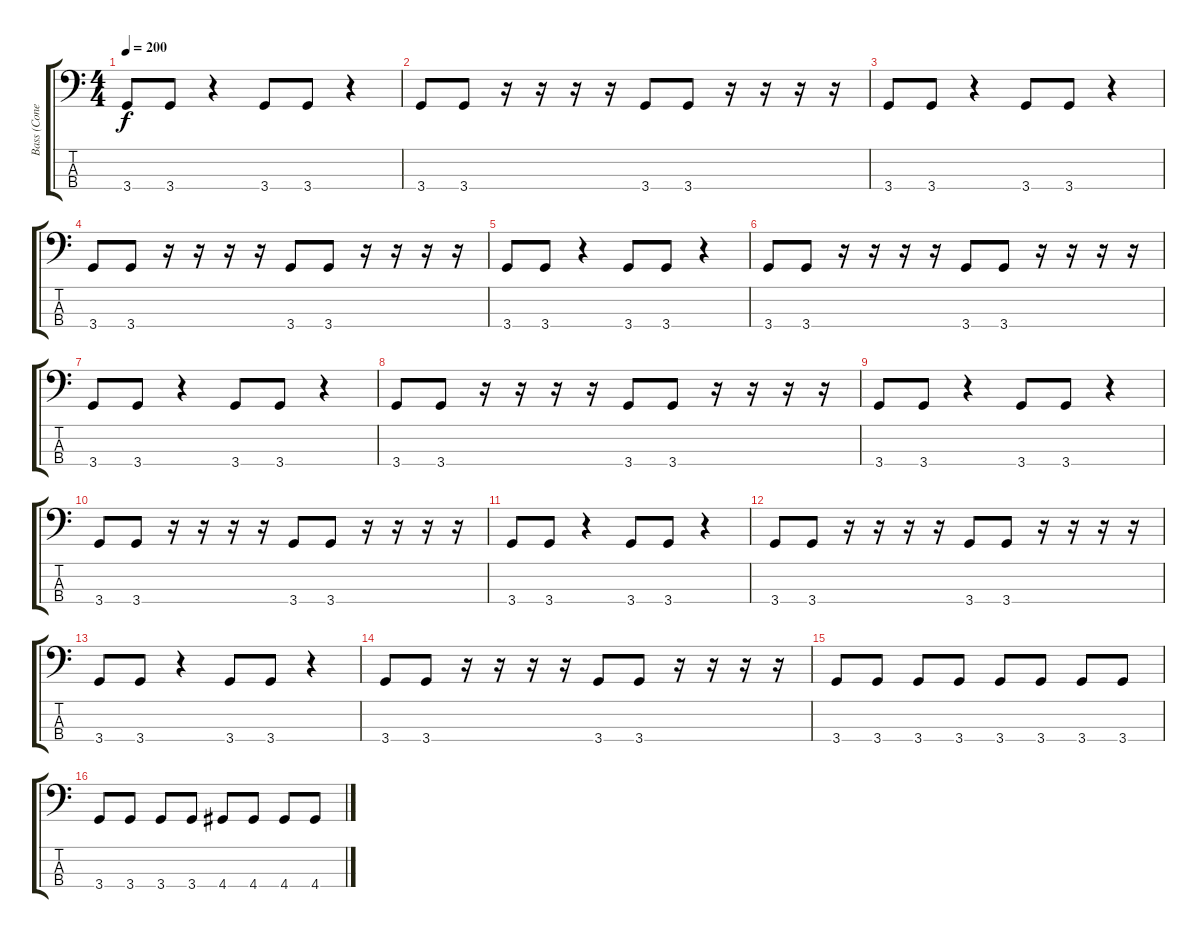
\track ("Bass (Cone)" "Bass (Cone") {instrument electricbassfinger}
\staff {score tabs}
\tuning (G2 D2 A1 E1) {hide}
\ts (4 4)
\tempo 200
\clef f4
\ks c
3.4.8{dy f} 3.4.8 r.4 3.4.8 3.4.8 r.4 |
3.4.8 3.4.8 r.16 r.16 r.16 r.16 3.4.8 3.4.8 r.16 r.16 r.16 r.16 |
3.4.8 3.4.8 r.4 3.4.8 3.4.8 r.4 |
3.4.8 3.4.8 r.16 r.16 r.16 r.16 3.4.8 3.4.8 r.16 r.16 r.16 r.16 |
3.4.8 3.4.8 r.4 3.4.8 3.4.8 r.4 |
3.4.8 3.4.8 r.16 r.16 r.16 r.16 3.4.8 3.4.8 r.16 r.16 r.16 r.16 |
3.4.8 3.4.8 r.4 3.4.8 3.4.8 r.4 |
3.4.8 3.4.8 r.16 r.16 r.16 r.16 3.4.8 3.4.8 r.16 r.16 r.16 r.16 |
3.4.8 3.4.8 r.4 3.4.8 3.4.8 r.4 |
3.4.8 3.4.8 r.16 r.16 r.16 r.16 3.4.8 3.4.8 r.16 r.16 r.16 r.16 |
3.4.8 3.4.8 r.4 3.4.8 3.4.8 r.4 |
3.4.8 3.4.8 r.16 r.16 r.16 r.16 3.4.8 3.4.8 r.16 r.16 r.16 r.16 |
3.4.8 3.4.8 r.4 3.4.8 3.4.8 r.4 |
3.4.8 3.4.8 r.16 r.16 r.16 r.16 3.4.8 3.4.8 r.16 r.16 r.16 r.16 |
3.4.8 3.4.8 3.4.8 3.4.8 3.4.8 3.4.8 3.4.8 3.4.8 |
3.4.8 3.4.8 3.4.8 3.4.8 4.4.8 4.4.8 4.4.8 4.4.8
